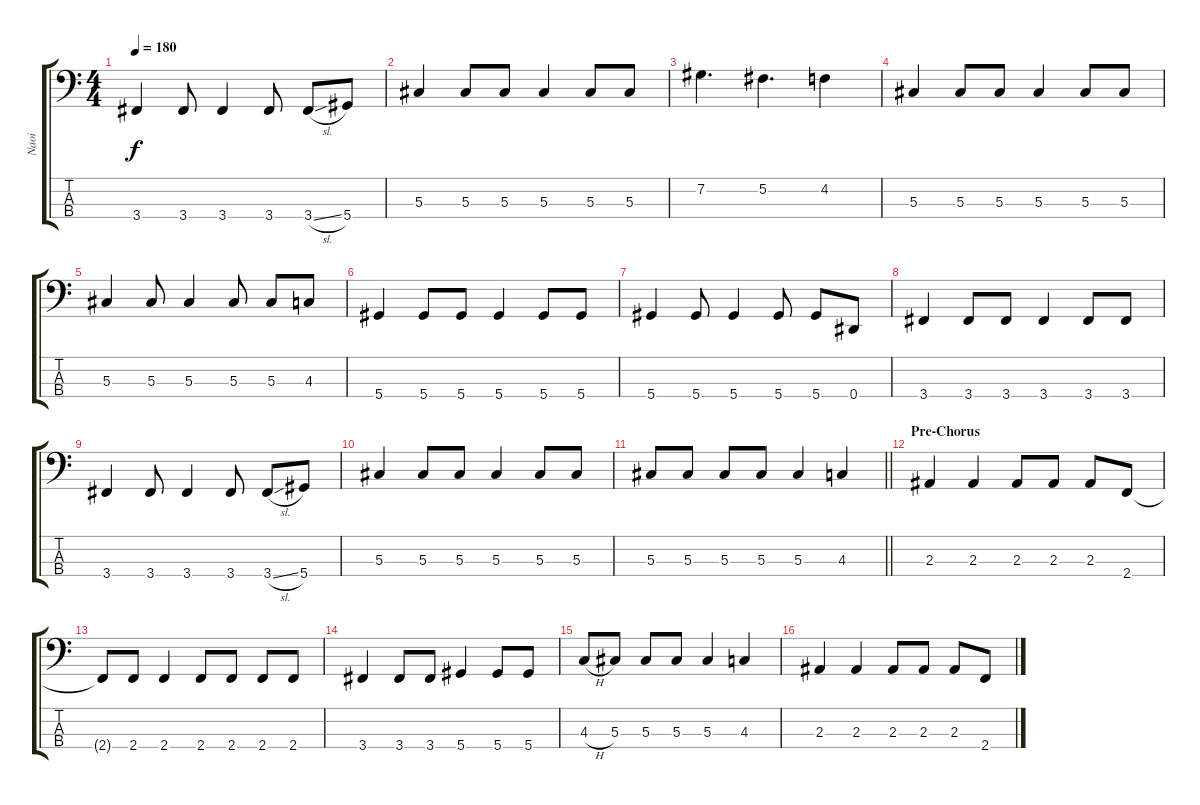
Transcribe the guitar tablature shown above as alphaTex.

\track ("Naoi" "Naoi") {instrument electricbasspick}
\staff {score tabs}
\tuning (Gb2 Db2 Ab1 Eb1) {hide}
\ts (4 4)
\tempo 180
\clef f4
\ks c
3.4.4{dy f} 3.4.8 3.4.4 3.4.8 3.4{sl}.8 5.4.8 |
5.3.4 5.3.8 5.3.8 5.3.4 5.3.8 5.3.8 |
7.2.4{d} 5.2.4{d} 4.2.4 |
5.3.4 5.3.8 5.3.8 5.3.4 5.3.8 5.3.8 |
5.3.4 5.3.8 5.3.4 5.3.8 5.3.8 4.3.8 |
5.4.4 5.4.8 5.4.8 5.4.4 5.4.8 5.4.8 |
5.4.4 5.4.8 5.4.4 5.4.8 5.4.8 0.4.8 |
3.4.4 3.4.8 3.4.8 3.4.4 3.4.8 3.4.8 |
3.4.4 3.4.8 3.4.4 3.4.8 3.4{sl}.8 5.4.8 |
5.3.4 5.3.8 5.3.8 5.3.4 5.3.8 5.3.8 |
\barLineRight lightlight
5.3.8 5.3.8 5.3.8 5.3.8 5.3.4 4.3.4 |
\section ("" "Pre-Chorus")
2.3.4 2.3.4 2.3.8 2.3.8 2.3.8 2.4.8 |
2.4{t}.8 2.4.8 2.4.4 2.4.8 2.4.8 2.4.8 2.4.8 |
3.4.4 3.4.8 3.4.8 5.4.4 5.4.8 5.4.8 |
4.3{h}.8 5.3.8 5.3.8 5.3.8 5.3.4 4.3.4 |
2.3.4 2.3.4 2.3.8 2.3.8 2.3.8 2.4.8
